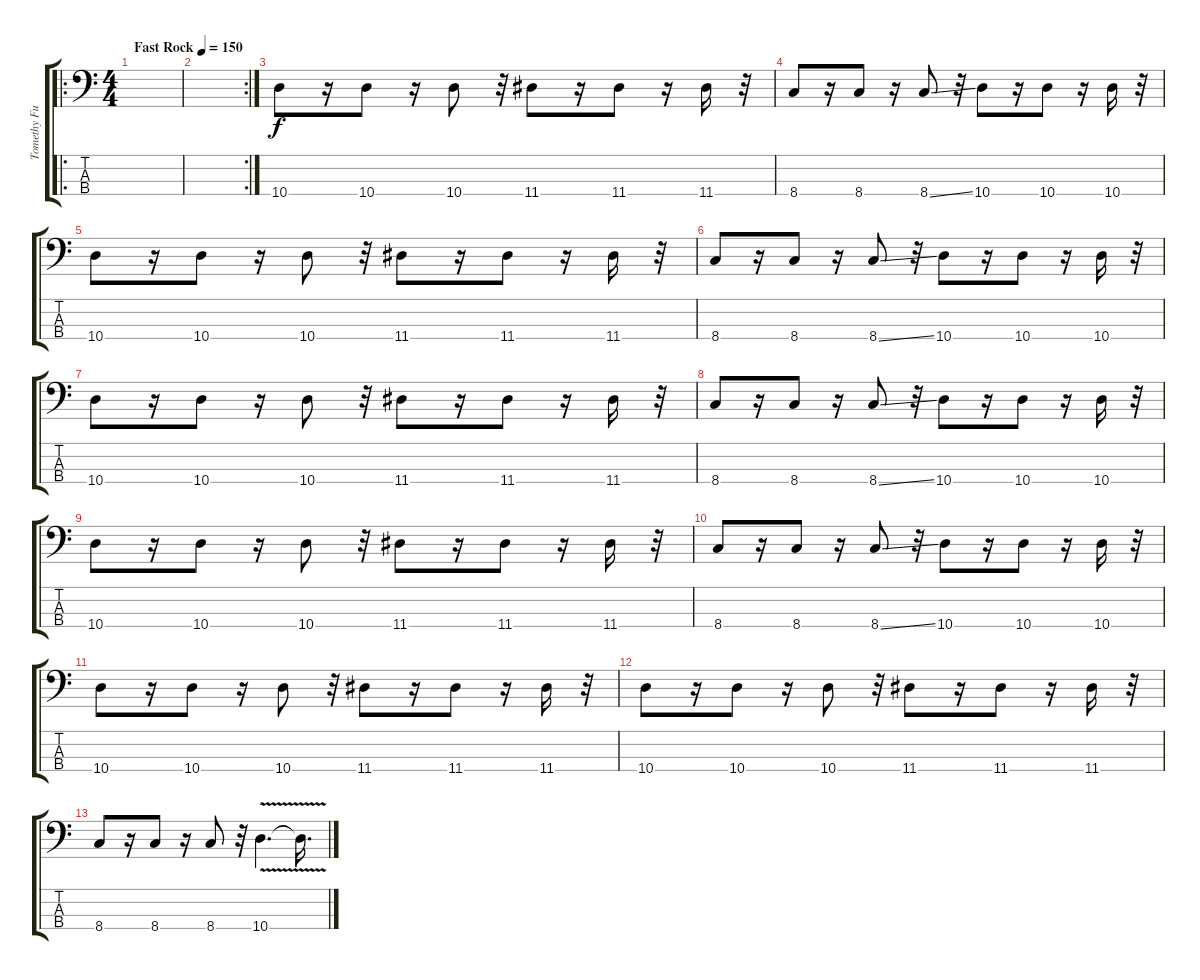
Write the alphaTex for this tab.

\track ("Tomethy Furse" "Tomethy Fu") {instrument electricbassfinger}
\staff {score tabs}
\tuning (G2 D2 A1 E1) {hide}
\ro
\ts (4 4)
\tempo (150 "Fast Rock")
\clef f4
\ks c
|
\rc 2
|
10.4.8 r.16 10.4.8 r.16 10.4.8 r.32 11.4.8 r.16 11.4.8 r.16 11.4.16 r.32 |
8.4.8 r.16 8.4.8 r.16 8.4{ss}.8 r.32 10.4.8 r.16 10.4.8 r.16 10.4.16 r.32 |
10.4.8 r.16 10.4.8 r.16 10.4.8 r.32 11.4.8 r.16 11.4.8 r.16 11.4.16 r.32 |
8.4.8 r.16 8.4.8 r.16 8.4{ss}.8 r.32 10.4.8 r.16 10.4.8 r.16 10.4.16 r.32 |
10.4.8 r.16 10.4.8 r.16 10.4.8 r.32 11.4.8 r.16 11.4.8 r.16 11.4.16 r.32 |
8.4.8 r.16 8.4.8 r.16 8.4{ss}.8 r.32 10.4.8 r.16 10.4.8 r.16 10.4.16 r.32 |
10.4.8 r.16 10.4.8 r.16 10.4.8 r.32 11.4.8 r.16 11.4.8 r.16 11.4.16 r.32 |
8.4.8 r.16 8.4.8 r.16 8.4{ss}.8 r.32 10.4.8 r.16 10.4.8 r.16 10.4.16 r.32 |
10.4.8 r.16 10.4.8 r.16 10.4.8 r.32 11.4.8 r.16 11.4.8 r.16 11.4.16 r.32 |
10.4.8 r.16 10.4.8 r.16 10.4.8 r.32 11.4.8 r.16 11.4.8 r.16 11.4.16 r.32 |
8.4.8 r.16 8.4.8 r.16 8.4.8 r.32 10.4{v}.4{d} 10.4{t}.16{d}
